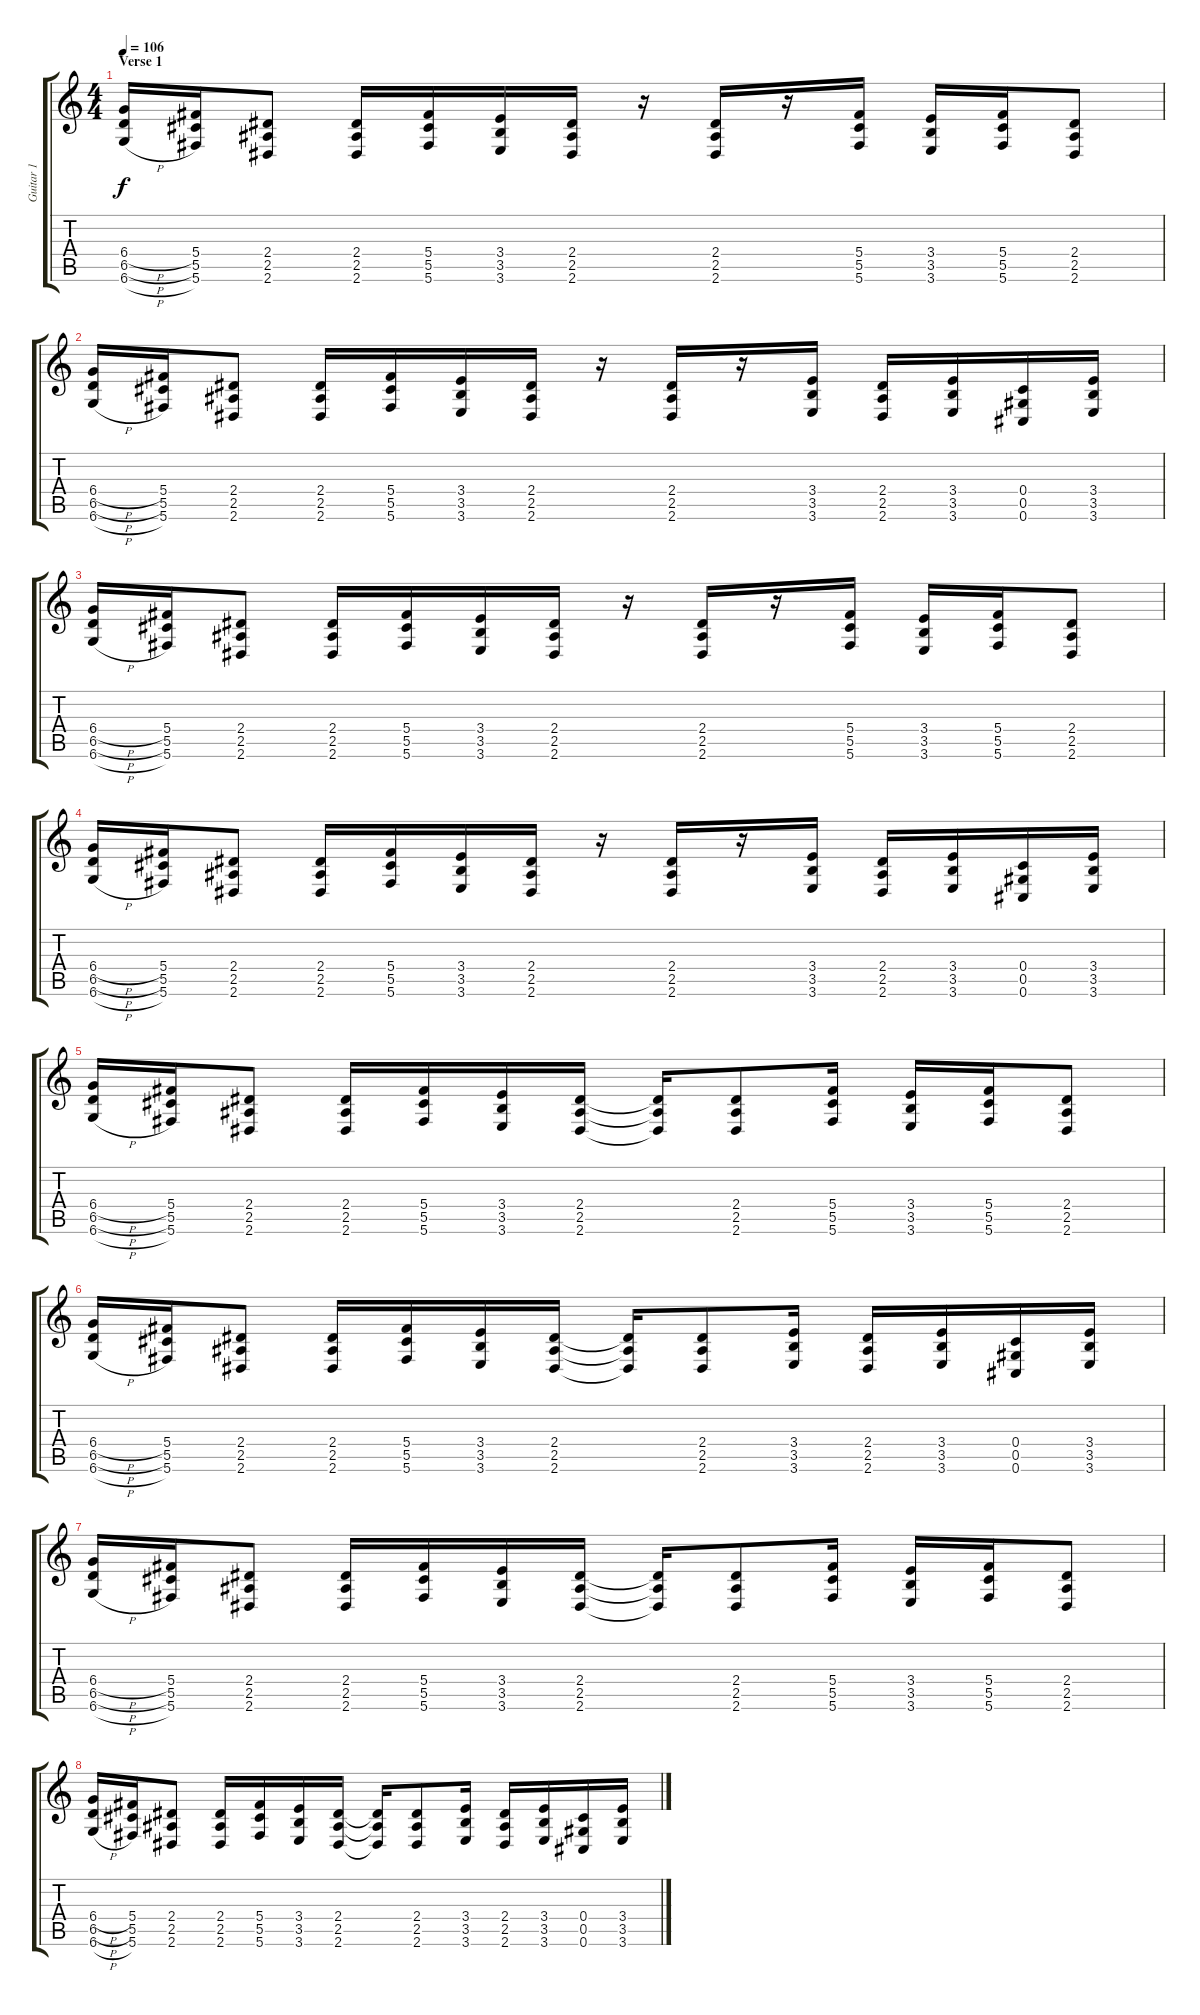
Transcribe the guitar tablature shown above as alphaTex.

\track ("Guitar 1" "Guitar 1") {instrument distortionguitar}
\staff {score tabs}
\tuning (Eb4 Bb3 Gb3 Db3 Ab2 Db2) {hide}
\ts (4 4)
\section ("" "Verse 1")
\tempo 106
\clef g2
\ks c
(6.4{h} 6.5{h} 6.6{h}).16{dy f} (5.4 5.5 5.6).16 (2.4 2.5 2.6).8 (2.4 2.5 2.6).16 (5.4 5.5 5.6).16 (3.4 3.5 3.6).16 (2.4 2.5 2.6).16 r.16 (2.4 2.5 2.6).16 r.16 (5.4 5.5 5.6).16 (3.4 3.5 3.6).16 (5.4 5.5 5.6).16 (2.4 2.5 2.6).8 |
(6.4{h} 6.5{h} 6.6{h}).16 (5.4 5.5 5.6).16 (2.4 2.5 2.6).8 (2.4 2.5 2.6).16 (5.4 5.5 5.6).16 (3.4 3.5 3.6).16 (2.4 2.5 2.6).16 r.16 (2.4 2.5 2.6).16 r.16 (3.4 3.5 3.6).16 (2.4 2.5 2.6).16 (3.4 3.5 3.6).16 (0.4 0.5 0.6).16 (3.4 3.5 3.6).16 |
(6.4{h} 6.5{h} 6.6{h}).16 (5.4 5.5 5.6).16 (2.4 2.5 2.6).8 (2.4 2.5 2.6).16 (5.4 5.5 5.6).16 (3.4 3.5 3.6).16 (2.4 2.5 2.6).16 r.16 (2.4 2.5 2.6).16 r.16 (5.4 5.5 5.6).16 (3.4 3.5 3.6).16 (5.4 5.5 5.6).16 (2.4 2.5 2.6).8 |
(6.4{h} 6.5{h} 6.6{h}).16 (5.4 5.5 5.6).16 (2.4 2.5 2.6).8 (2.4 2.5 2.6).16 (5.4 5.5 5.6).16 (3.4 3.5 3.6).16 (2.4 2.5 2.6).16 r.16 (2.4 2.5 2.6).16 r.16 (3.4 3.5 3.6).16 (2.4 2.5 2.6).16 (3.4 3.5 3.6).16 (0.4 0.5 0.6).16 (3.4 3.5 3.6).16 |
(6.4{h} 6.5{h} 6.6{h}).16 (5.4 5.5 5.6).16 (2.4 2.5 2.6).8 (2.4 2.5 2.6).16 (5.4 5.5 5.6).16 (3.4 3.5 3.6).16 (2.4 2.5 2.6).16 (2.4{t} 2.5{t} 2.6{t}).16 (2.4 2.5 2.6).8 (5.4 5.5 5.6).16 (3.4 3.5 3.6).16 (5.4 5.5 5.6).16 (2.4 2.5 2.6).8 |
(6.4{h} 6.5{h} 6.6{h}).16 (5.4 5.5 5.6).16 (2.4 2.5 2.6).8 (2.4 2.5 2.6).16 (5.4 5.5 5.6).16 (3.4 3.5 3.6).16 (2.4 2.5 2.6).16 (2.4{t} 2.5{t} 2.6{t}).16 (2.4 2.5 2.6).8 (3.4 3.5 3.6).16 (2.4 2.5 2.6).16 (3.4 3.5 3.6).16 (0.4 0.5 0.6).16 (3.4 3.5 3.6).16 |
(6.4{h} 6.5{h} 6.6{h}).16 (5.4 5.5 5.6).16 (2.4 2.5 2.6).8 (2.4 2.5 2.6).16 (5.4 5.5 5.6).16 (3.4 3.5 3.6).16 (2.4 2.5 2.6).16 (2.4{t} 2.5{t} 2.6{t}).16 (2.4 2.5 2.6).8 (5.4 5.5 5.6).16 (3.4 3.5 3.6).16 (5.4 5.5 5.6).16 (2.4 2.5 2.6).8 |
(6.4{h} 6.5{h} 6.6{h}).16 (5.4 5.5 5.6).16 (2.4 2.5 2.6).8 (2.4 2.5 2.6).16 (5.4 5.5 5.6).16 (3.4 3.5 3.6).16 (2.4 2.5 2.6).16 (2.4{t} 2.5{t} 2.6{t}).16 (2.4 2.5 2.6).8 (3.4 3.5 3.6).16 (2.4 2.5 2.6).16 (3.4 3.5 3.6).16 (0.4 0.5 0.6).16 (3.4 3.5 3.6).16
